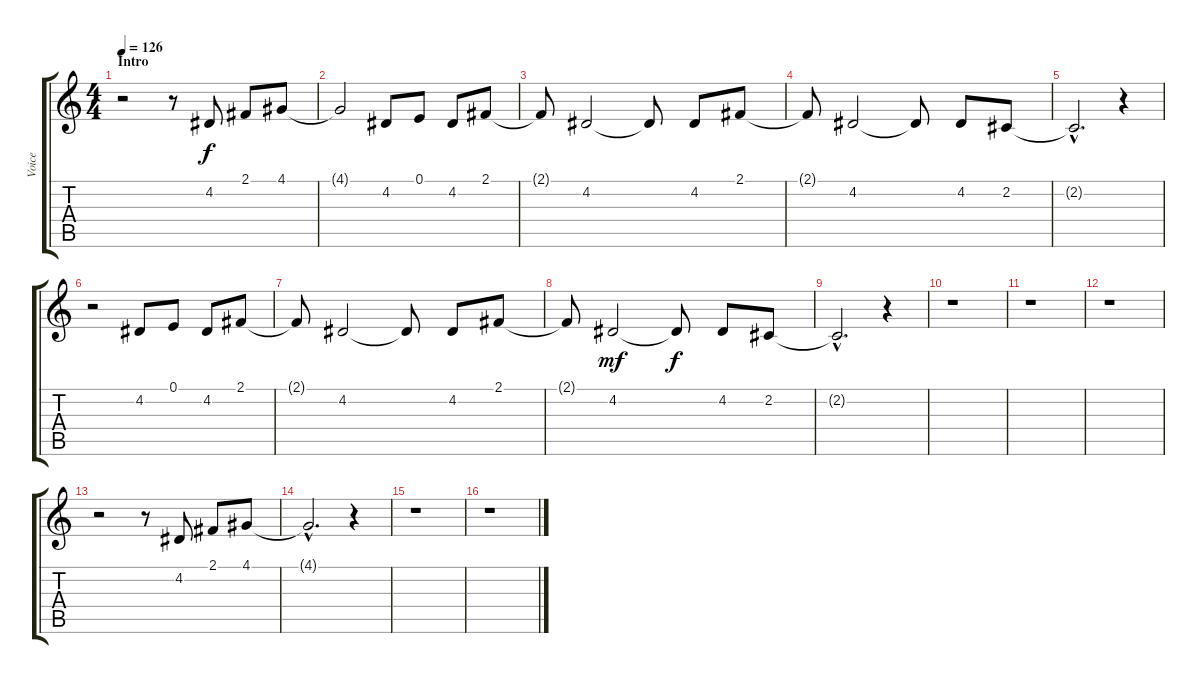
\track ("Voice" "Voice") {instrument pad3polysynth}
\staff {score tabs}
\tuning (E4 B3 G3 D3 A2 E2) {hide}
\ts (4 4)
\section ("" "Intro")
\tempo 126
\clef g2
\ks c
r.2{dy f instrument pad3polysynth} r.8 4.2.8{instrument pad3polysynth} 2.1.8 4.1.8 |
4.1{t}.2 4.2.8 0.1.8 4.2.8 2.1.8 |
2.1{t}.8 4.2.2 4.2{t}.8 4.2.8 2.1.8 |
2.1{t}.8 4.2.2 4.2{t}.8 4.2.8 2.2.8 |
2.2{hac t}.2{d} r.4 |
r.2 4.2.8 0.1.8 4.2.8 2.1.8 |
2.1{t}.8 4.2.2 4.2{t}.8 4.2.8 2.1.8 |
2.1{t}.8 4.2.2{dy mf} 4.2{t}.8{dy f} 4.2.8 2.2.8 |
2.2{hac t}.2{d} r.4 |
r.1 |
r.1 |
r.1 |
r.2 r.8 4.2.8{instrument pad3polysynth} 2.1.8 4.1.8 |
4.1{hac t}.2{d} r.4 |
r.1 |
r.1
